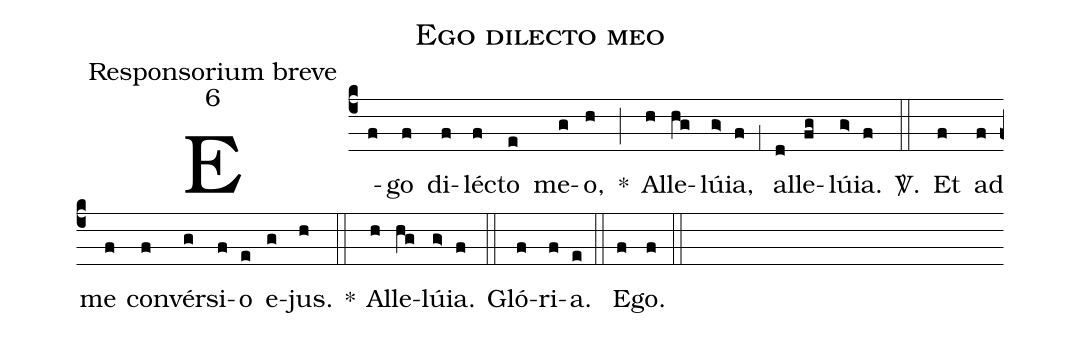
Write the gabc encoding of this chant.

name:Ego dilecto meo;
office-part:Responsorium breve;
mode:6;
%%
(c4) E(f)go(f) di(f)lé(f)cto(e) me(g)o,(h) *(;) Al(h)le(hg)lú(g>)ia,(f) (;1) al(d)le(fg)lú(g>)ia.(f) <sp>V/</sp>.(::) Et(f) ad(f) me(f) con(f)vér(g)si(f)o(e) e(g)jus.(h) *(::) Al(h)le(hg)lú(g>)ia.(f) (::) Gló(f)ri(f)a.(e) (::) E(f)go.(f) (::)
